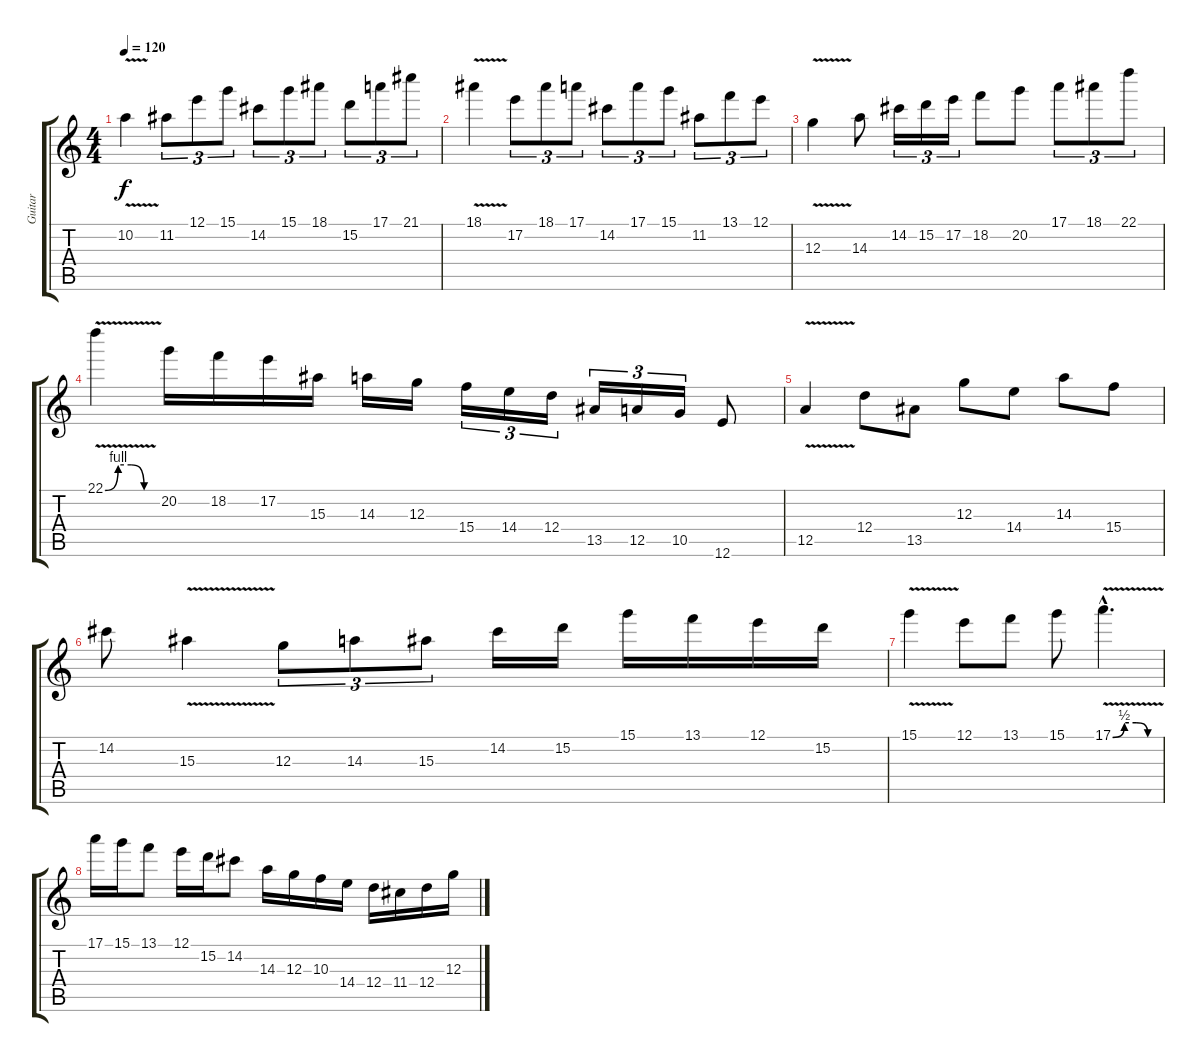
\track ("Guitar" "Guitar") {instrument distortionguitar}
\staff {score tabs}
\tuning (E4 B3 G3 D3 A2 E2) {hide}
\ts (4 4)
\tempo 120
\clef g2
\ks c
10.2{v}.4{dy f} 11.2.8{tu (3 2)} 12.1.8{tu (3 2)} 15.1.8{tu (3 2)} 14.2.8{tu (3 2)} 15.1.8{tu (3 2)} 18.1.8{tu (3 2)} 15.2.8{tu (3 2)} 17.1.8{tu (3 2)} 21.1.8{tu (3 2)} |
18.1{v}.4 17.2.8{tu (3 2)} 18.1.8{tu (3 2)} 17.1.8{tu (3 2)} 14.2.8{tu (3 2)} 17.1.8{tu (3 2)} 15.1.8{tu (3 2)} 11.2.8{tu (3 2)} 13.1.8{tu (3 2)} 12.1.8{tu (3 2)} |
12.3{v}.4 14.3.8 14.2.16{tu (3 2)} 15.2.16{tu (3 2)} 17.2.16{tu (3 2)} 18.2.8 20.2.8 17.1.8{tu (3 2)} 18.1.8{tu (3 2)} 22.1.8{tu (3 2)} |
22.1{be (custom 0 0 15 4 30 4 45 0 60 0) v}.4 20.2.16 18.2.16 17.2.16 15.3.16 14.3.16 12.3.16 15.4.16{tu (3 2)} 14.4.16{tu (3 2)} 12.4.16{tu (3 2)} 13.5.16{tu (3 2)} 12.5.16{tu (3 2)} 10.5.16{tu (3 2)} 12.6.8 |
12.5{v}.4 12.4.8 13.5.8 12.3.8 14.4.8 14.3.8 15.4.8 |
14.2.8 15.3{v}.4 12.3.8{tu (3 2)} 14.3.8{tu (3 2)} 15.3.8{tu (3 2)} 14.2.16 15.2.16 15.1.16 13.1.16 12.1.16 15.2.16 |
15.1{v}.4 12.1.8 13.1.8 15.1.8 17.1{be (custom 0 0 15 2 30 2 45 0 60 0) v hac}.4{d} |
17.1.16 15.1.16 13.1.8 12.1.16 15.2.16 14.2.8 14.3.16 12.3.16 10.3.16 14.4.16 12.4.16 11.4.16 12.4.16 12.3.16
